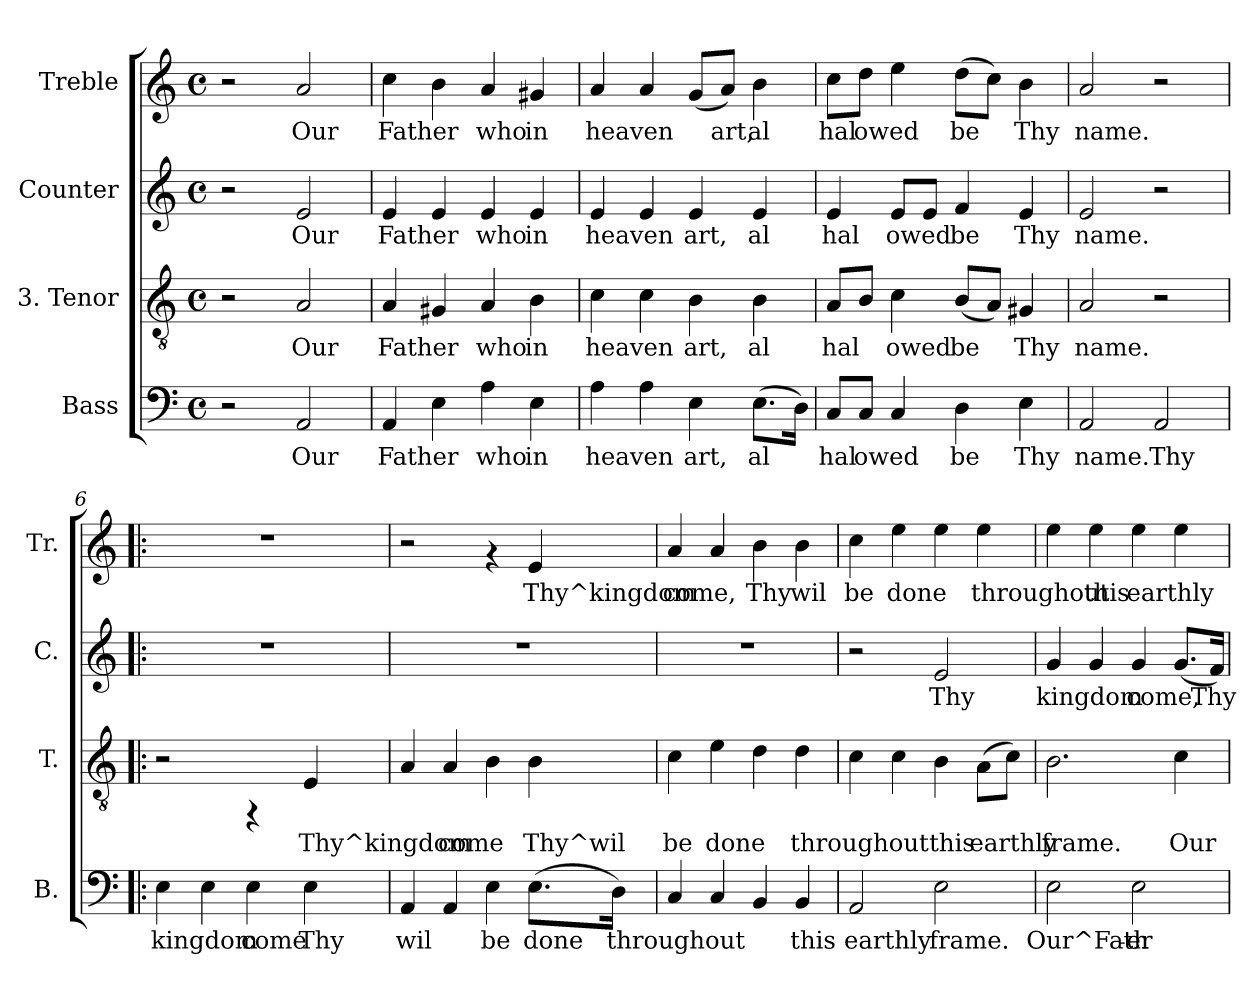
**kern	**text	**kern	**text	**kern	**text	**kern	**text
*part4	*part4	*part3	*part3	*part2	*part2	*part1	*part1
*staff4	*staff4	*staff3	*staff3	*staff2	*staff2	*staff1	*staff1
*I"Bass	*	*I"3.  Tenor	*	*I"Counter	*	*I"Treble	*
*I'B.	*	*I'T.	*	*I'C.	*	*I'Tr.	*
!!LO:PB:g=z
*stria5	*	*stria5	*	*stria5	*	*stria5	*
*clefF4	*	*clefGv2	*	*clefG2	*	*clefG2	*
*k[]	*	*k[]	*	*k[]	*	*k[]	*
*C:	*	*C:	*	*C:	*	*C:	*
*M4/4	*	*M4/4	*	*M4/4	*	*M4/4	*
*met(c)	*	*met(c)	*	*met(c)	*	*met(c)	*
=1	=1	=1	=1	=1	=1	=1	=1
2r	.	2r	.	2r	.	2r	.
!	!LO:LY:b:cj	!	!LO:LY:b:cj	!	!LO:LY:b:cj	!	!LO:LY:b:rj
2AA/	Our	2A/	Our	2e/	Our	2a/	Our
=2	=2	=2	=2	=2	=2	=2	=2
!	!LO:LY:b:cj	!	!LO:LY:b:cj	!	!LO:LY:b:cj	!	!LO:LY:b:rj
4AA/	Father	4A/	Father	4e/	Father	4cc\	Father
!	!LO:LY:b:cj	!	!LO:LY:b:cj	!	!LO:LY:b:cj	!	!LO:LY:b:rj
4E\	.	4G#X/	.	4e/	.	4b\	.
!	!LO:LY:b:cj	!	!LO:LY:b:cj	!	!LO:LY:b:cj	!	!LO:LY:b:rj
4A\	who	4A/	who	4e/	who	4a/	who
!	!LO:LY:b:cj	!	!LO:LY:b:cj	!	!LO:LY:b:cj	!	!LO:LY:b:rj
4E\	in	4B\	in	4e/	in	4g#X/	in
=3	=3	=3	=3	=3	=3	=3	=3
!	!LO:LY:b:cj	!	!LO:LY:b:cj	!	!LO:LY:b:cj	!	!LO:LY:b:rj
4A\	heaven	4c\	heaven	4e/	heaven	4a/	heaven
!	!LO:LY:b:cj	!	!LO:LY:b:cj	!	!LO:LY:b:cj	!	!LO:LY:b:rj
4A\	.	4c\	.	4e/	.	4a/	.
!	!LO:LY:b:cj	!	!LO:LY:b:cj	!	!LO:LY:b:cj	!	!LO:LY:b:rj
4E\	art,	4B\	art,	4e/	art,	(<8g/L	.
!	!	!	!	!	!	!	!LO:LY:b:rj
.	.	.	.	.	.	8a/J)	art,
!	!LO:LY:b:cj	!	!LO:LY:b:cj	!	!LO:LY:b:cj	!	!LO:LY:b:rj
(>8.E\L	al	4B\	al	4e/	al	4b\	al
!	!LO:LY:b:cj	!	!	!	!	!	!
16D\J)	.	.	.	.	.	.	.
=4	=4	=4	=4	=4	=4	=4	=4
!	!LO:LY:b:cj	!	!LO:LY:b:cj	!	!LO:LY:b:cj	!	!LO:LY:b:rj
8C/L	hal	8A/L	hal	4e/	hal	8cc\L	hal
!	!LO:LY:b:cj	!	!LO:LY:b:cj	!	!	!	!LO:LY:b:rj
8C/J	owed	8B/J	.	.	.	8dd\J	owed
!	!LO:LY:b:cj	!	!LO:LY:b:cj	!	!LO:LY:b:cj	!	!LO:LY:b:rj
4C/	.	4c\	owed	8e/L	owed	4ee\	.
!	!	!	!	!	!LO:LY:b:cj	!	!
.	.	.	.	8e/J	.	.	.
!	!LO:LY:b:cj	!	!LO:LY:b:cj	!	!LO:LY:b:cj	!	!LO:LY:b:rj
4D\	be	(<8B/L	be	4f/	be	(>8dd\L	be
!	!	!	!LO:LY:b:cj	!	!	!	!LO:LY:b:rj
.	.	8A/J)	.	.	.	8cc\J)	.
!	!LO:LY:b:cj	!	!LO:LY:b:cj	!	!LO:LY:b:cj	!	!LO:LY:b:rj
4E\	Thy	4G#X/	Thy	4e/	Thy	4b\	Thy
=5	=5	=5	=5	=5	=5	=5	=5
!	!LO:LY:b:cj	!	!LO:LY:b:cj	!	!LO:LY:b:cj	!	!LO:LY:b:rj
2AA/	name.	2A/	name.	2e/	name.	2a/	name.
!	!LO:LY:b:cj	!	!	!	!	!	!
2AA/	Thy	2r	.	2r	.	2r	.
=6!|:	=6!|:	=6!|:	=6!|:	=6!|:	=6!|:	=6!|:	=6!|:
!	!LO:LY:b:cj	!	!	!	!	!	!
4E\	kingdom	2r	.	1r	.	1r	.
!	!LO:LY:b:cj	!	!	!	!	!	!
4E\	.	.	.	.	.	.	.
!	!LO:LY:b:cj	!	!	!	!	!	!
4E\	come	4rFF	.	.	.	.	.
!	!LO:LY:b:cj	!	!LO:LY:b:cj	!	!	!	!
4E\	Thy	4E/	Thy^kingdom	.	.	.	.
=7	=7	=7	=7	=7	=7	=7	=7
!	!LO:LY:b:cj	!	!LO:LY:b:cj	!	!	!	!
4AA/	wil	4A/	.	1r	.	2r	.
!	!LO:LY:b:cj	!	!LO:LY:b:cj	!	!	!	!
4AA/	.	4A/	come	.	.	.	.
!	!LO:LY:b:cj	!	!LO:LY:b:cj	!	!	!	!
4E\	be	4B\	.	.	.	4rf	.
!	!LO:LY:b:cj	!	!LO:LY:b:cj	!	!	!	!LO:LY:b:rj
(>8.E\L	done	4B\	Thy^wil	.	.	4e/	Thy^kingdom
!	!LO:LY:b:cj	!	!	!	!	!	!
16D\J)	throughout	.	.	.	.	.	.
=8	=8	=8	=8	=8	=8	=8	=8
!	!LO:LY:b:cj	!	!LO:LY:b:cj	!	!	!	!LO:LY:b:rj
4C/	.	4c\	be	1r	.	4a/	come,
!	!LO:LY:b:cj	!	!LO:LY:b:cj	!	!	!	!LO:LY:b:rj
4C/	.	4e\	done	.	.	4a/	.
!	!LO:LY:b:cj	!	!LO:LY:b:cj	!	!	!	!LO:LY:b:rj
4BB/	.	4d\	.	.	.	4b\	Thy
!	!LO:LY:b:cj	!	!LO:LY:b:cj	!	!	!	!LO:LY:b:rj
4BB/	this	4d\	throughout	.	.	4b\	wil
=9	=9	=9	=9	=9	=9	=9	=9
!	!LO:LY:b:cj	!	!LO:LY:b:cj	!	!	!	!LO:LY:b:rj
2AA/	earthly	4c\	.	2r	.	4cc\	be
!	!	!	!LO:LY:b:cj	!	!	!	!LO:LY:b:rj
.	.	4c\	.	.	.	4ee\	done
!	!LO:LY:b:cj	!	!LO:LY:b:cj	!	!LO:LY:b:cj	!	!LO:LY:b:rj
2E\	frame.	4B\	this	2e/	Thy	4ee\	.
!	!	!	!LO:LY:b:cj	!	!	!	!LO:LY:b:rj
.	.	(>8A\L	earthly	.	.	4ee\	throughout
!	!	!	!LO:LY:b:cj	!	!	!	!
.	.	8c\J)	.	.	.	.	.
=10	=10	=10	=10	=10	=10	=10	=10
!	!LO:LY:b:cj	!	!LO:LY:b:cj	!	!LO:LY:b:cj	!	!LO:LY:b:rj
2E\	Our^Fath-	2.B\	frame.	4g/	kingdom	4ee\	.
!	!	!	!	!	!LO:LY:b:cj	!	!LO:LY:b:rj
.	.	.	.	4g/	.	4ee\	this
!	!LO:LY:b:cj	!	!	!	!LO:LY:b:cj	!	!LO:LY:b:rj
2E\	-er	.	.	4g/	come,	4ee\	earthly
!	!	!	!LO:LY:b:cj	!	!LO:LY:b:cj	!	!LO:LY:b:rj
.	.	4c\	Our	(<8.g/L	.	4ee\	.
!	!	!	!	!	!LO:LY:b:cj	!	!
.	.	.	.	16f/J)	Thy	.	.
=	=	=	=	=	=	=	=
*-	*-	*-	*-	*-	*-	*-	*-
